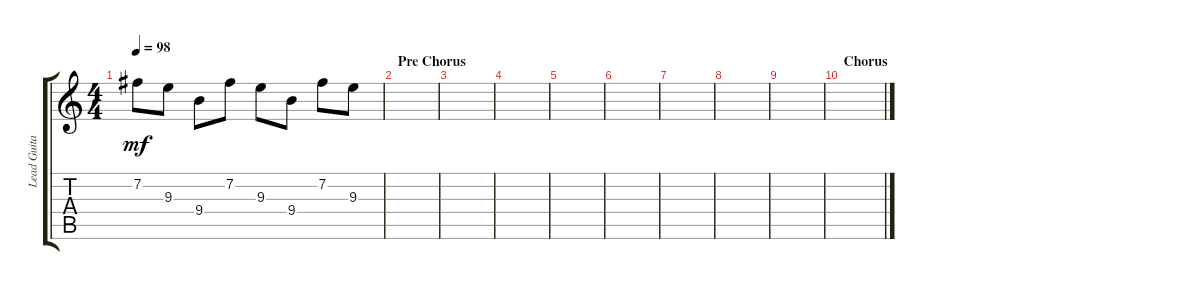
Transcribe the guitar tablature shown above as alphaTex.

\track ("Lead Guitar" "Lead Guita") {instrument acousticguitarsteel}
\staff {score tabs}
\tuning (E4 B3 G3 D3 A2 E2) {hide}
\ts (4 4)
\tempo 98
\clef g2
\ks c
7.2.8{dy mf} 9.3.8 9.4.8 7.2.8 9.3.8 9.4.8 7.2.8 9.3.8 |
\section ("" "Pre Chorus")
|
|
|
|
|
|
|
|
\section ("" "Chorus")
